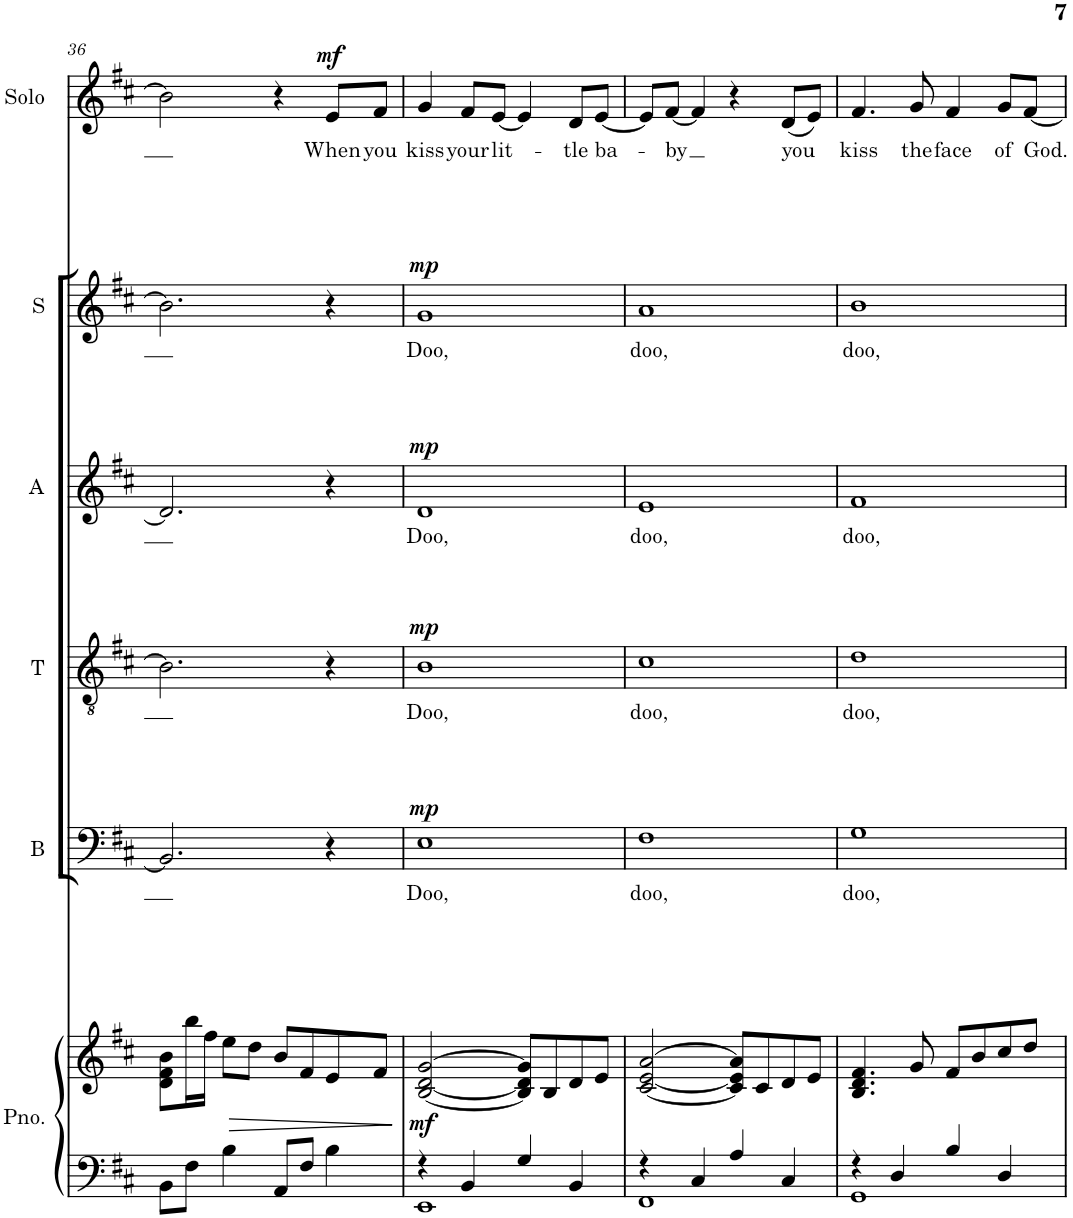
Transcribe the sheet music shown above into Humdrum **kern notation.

**kern	**kern	**dynam	**kern	**text	**dynam	**kern	**text	**dynam	**kern	**text	**dynam	**kern	**text	**dynam	**kern	**text	**dynam
*part6	*part6	*part6	*part5	*part5	*part5	*part4	*part4	*part4	*part3	*part3	*part3	*part2	*part2	*part2	*part1	*part1	*part1
*staff7	*staff6	*staff6/7	*staff5	*staff5	*staff5	*staff4	*staff4	*staff4	*staff3	*staff3	*staff3	*staff2	*staff2	*staff2	*staff1	*staff1	*staff1
*I"Piano	*	*	*I"Bas	*	*	*I"Tenor	*	*	*I"Alt	*	*	*I"Sopraan	*	*	*I"Solo	*	*
*I'Pno.	*	*	*I'B	*	*	*I'T	*	*	*I'A	*	*	*I'S	*	*	*I'Solo	*	*
!!LO:PB:g=z
*clefF4	*clefG2	*	*clefF4	*	*	*clefGv2	*	*	*clefG2	*	*	*clefG2	*	*	*clefG2	*	*
*k[f#c#]	*k[f#c#]	*	*k[f#c#]	*	*	*k[f#c#]	*	*	*k[f#c#]	*	*	*k[f#c#]	*	*	*k[f#c#]	*	*
*M4/4	*M4/4	*	*M4/4	*	*	*M4/4	*	*	*M4/4	*	*	*M4/4	*	*	*M4/4	*	*
=36	=36	=36	=36	=36	=36	=36	=36	=36	=36	=36	=36	=36	=36	=36	=36	=36	=36
8BB\L	8d\ 8f#\ 8b\L	.	2.BB/]	.	.	2.B\]	.	.	2.d/]	.	.	2.b\]	.	.	2b\]	.	.
8F#\J	16bb\L	.	.	.	.	.	.	.	.	.	.	.	.	.	.	.	.
.	16ff#\JJ	.	.	.	.	.	.	.	.	.	.	.	.	.	.	.	.
4B\	8ee\L	.	.	.	.	.	.	.	.	.	.	.	.	.	.	.	.
.	8dd\J	.	.	.	.	.	.	.	.	.	.	.	.	.	.	.	.
8AA/L	8b/L	.	.	.	.	.	.	.	.	.	.	.	.	.	4r	.	.
8F#/J	8f#/	.	.	.	.	.	.	.	.	.	.	.	.	.	.	.	.
!	!	!	!	!	!	!	!	!	!	!	!	!	!	!	!	!LO:LY:b	!LO:DY:a
4B\	8e/	.	4r	.	.	4r	.	.	4r	.	.	4r	.	.	8e/L	When	mf
!	!	!	!	!	!	!	!	!	!	!	!	!	!	!	!	!LO:LY:b	!
.	8f#/J	.	.	.	.	.	.	.	.	.	.	.	.	.	8f#/J	you	.
=37	=37	=37	=37	=37	=37	=37	=37	=37	=37	=37	=37	=37	=37	=37	=37	=37	=37
*^	*	*	*	*	*	*	*	*	*	*	*	*	*	*	*	*	*
!	!	!	!LO:DY:b	!	!LO:LY:b	!LO:DY:a	!	!LO:LY:b	!LO:DY:a	!	!LO:LY:b	!LO:DY:a	!	!LO:LY:b	!LO:DY:a	!	!LO:LY:b	!
4r	1EE	[2B/ [2d/ [2g/	mf	1E	Doo,	mp	1B	Doo,	mp	1d	Doo,	mp	1g	Doo,	mp	4g/	kiss	.
!	!	!	!	!	!	!	!	!	!	!	!	!	!	!	!	!	!LO:LY:b	!
4BB/	.	.	.	.	.	.	.	.	.	.	.	.	.	.	.	8f#/L	your	.
!	!	!	!	!	!	!	!	!	!	!	!	!	!	!	!	!	!LO:LY:b	!
.	.	.	.	.	.	.	.	.	.	.	.	.	.	.	.	[8e/J	lit-	.
4G/	.	8B/] 8d/] 8g/]L	.	.	.	.	.	.	.	.	.	.	.	.	.	4e/]	.	.
.	.	8B/	.	.	.	.	.	.	.	.	.	.	.	.	.	.	.	.
!	!	!	!	!	!	!	!	!	!	!	!	!	!	!	!	!	!LO:LY:b	!
4BB/	.	8d/	.	.	.	.	.	.	.	.	.	.	.	.	.	8d/L	-tle	.
!	!	!	!	!	!	!	!	!	!	!	!	!	!	!	!	!	!LO:LY:b	!
.	.	8e/J	.	.	.	.	.	.	.	.	.	.	.	.	.	[8e/J	ba-	.
=38	=38	=38	=38	=38	=38	=38	=38	=38	=38	=38	=38	=38	=38	=38	=38	=38	=38	=38
!	!	!	!	!	!LO:LY:b	!	!	!LO:LY:b	!	!	!LO:LY:b	!	!	!LO:LY:b	!	!	!	!
4r	1FF#	[2c#/ [2e/ [2a/	.	1F#	doo,	.	1c#	doo,	.	1e	doo,	.	1a	doo,	.	8e/L]	.	.
!	!	!	!	!	!	!	!	!	!	!	!	!	!	!	!	!	!LO:LY:b	!
.	.	.	.	.	.	.	.	.	.	.	.	.	.	.	.	[8f#/J	-by	.
4C#/	.	.	.	.	.	.	.	.	.	.	.	.	.	.	.	4f#/]	.	.
4A/	.	8c#/] 8e/] 8a/]L	.	.	.	.	.	.	.	.	.	.	.	.	.	4r	.	.
.	.	8c#/	.	.	.	.	.	.	.	.	.	.	.	.	.	.	.	.
!	!	!	!	!	!	!	!	!	!	!	!	!	!	!	!	!	!LO:LY:b	!
4C#/	.	8d/	.	.	.	.	.	.	.	.	.	.	.	.	.	(8d/L	you	.
.	.	8e/J	.	.	.	.	.	.	.	.	.	.	.	.	.	8e/J)	.	.
=39	=39	=39	=39	=39	=39	=39	=39	=39	=39	=39	=39	=39	=39	=39	=39	=39	=39	=39
!	!	!	!	!	!LO:LY:b	!	!	!LO:LY:b	!	!	!LO:LY:b	!	!	!LO:LY:b	!	!	!LO:LY:b	!
4r	1GG	4.B/ 4.d/ 4.f#/	.	1G	doo,	.	1d	doo,	.	1f#	doo,	.	1b	doo,	.	4.f#/	kiss	.
4D/	.	.	.	.	.	.	.	.	.	.	.	.	.	.	.	.	.	.
!	!	!	!	!	!	!	!	!	!	!	!	!	!	!	!	!	!LO:LY:b	!
.	.	8g/	.	.	.	.	.	.	.	.	.	.	.	.	.	8g/	the	.
!	!	!	!	!	!	!	!	!	!	!	!	!	!	!	!	!	!LO:LY:b	!
4B/	.	8f#/L	.	.	.	.	.	.	.	.	.	.	.	.	.	4f#/	face	.
.	.	8b/	.	.	.	.	.	.	.	.	.	.	.	.	.	.	.	.
!	!	!	!	!	!	!	!	!	!	!	!	!	!	!	!	!	!LO:LY:b	!
4D/	.	8cc#/	.	.	.	.	.	.	.	.	.	.	.	.	.	8g/L	of	.
!	!	!	!	!	!	!	!	!	!	!	!	!	!	!	!	!	!LO:LY:b	!
.	.	8dd/J	.	.	.	.	.	.	.	.	.	.	.	.	.	[8f#/J	God.	.
*v	*v	*	*	*	*	*	*	*	*	*	*	*	*	*	*	*	*	*
=	=	=	=	=	=	=	=	=	=	=	=	=	=	=	=	=	=
*-	*-	*-	*-	*-	*-	*-	*-	*-	*-	*-	*-	*-	*-	*-	*-	*-	*-
